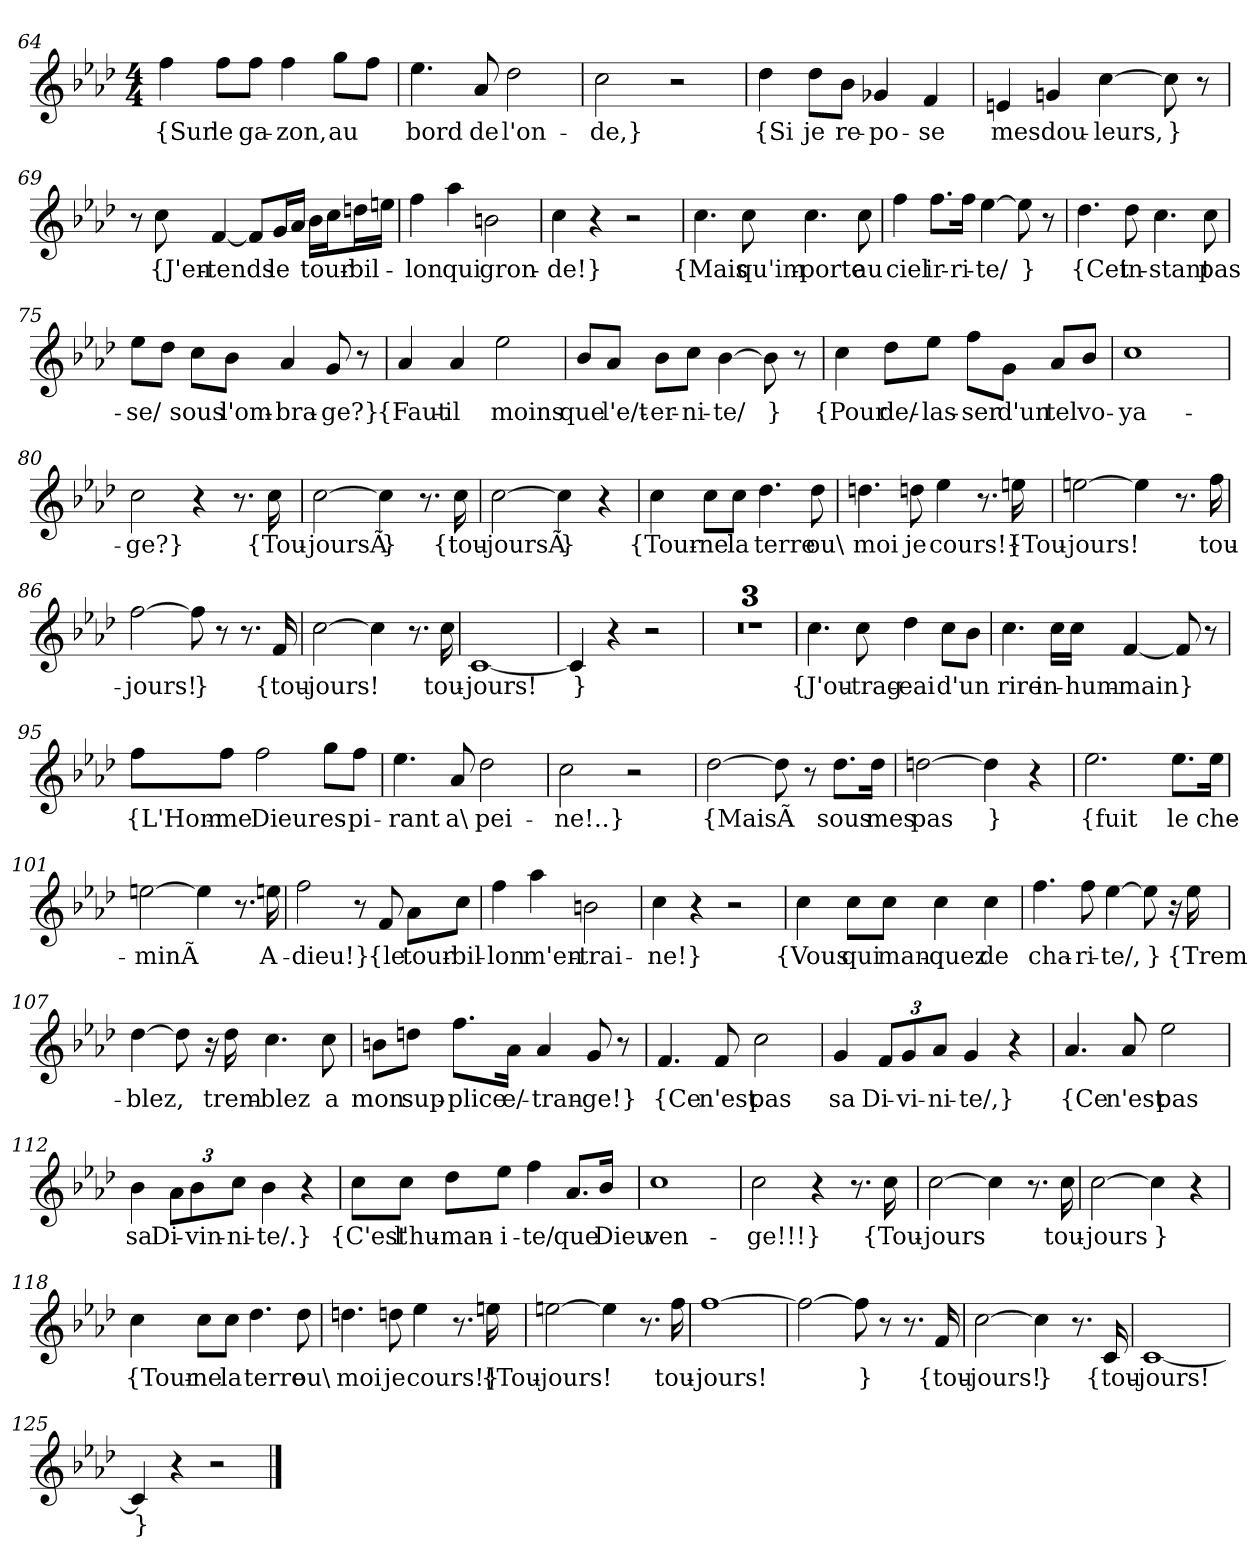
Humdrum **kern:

**kern	**text
*part1	*part1
*staff1	*staff1
*clefG2	*
*k[b-e-a-d-]	*
*M4/4	*
=64	=64
4ff	{Sur
8ff\L	le
8ff\J	ga-
4ff	-zon,
8gg\L	au
8ff\J	.
=65	=65
4.ee-	bord
8a-	de
2dd-	l'on-
=66	=66
2cc	-de,}
2r	.
=67	=67
4dd-	{Si
8dd-\L	je
8b-\J	re-
4g-X	-po-
4f	-se
=68	=68
4en	mes
4gn	dou-
[4cc	-leurs,
8cc]	}
8r	.
=69	=69
8r	.
8cc	{J'en-
[4f	-tends
8f/L]	.
16g/L	le
16a-/JJ	.
16b-\LL	tour-
16cc\J	.
16ddn\L	-bil-
16een\JJ	.
=70	=70
4ff	-lon
4aa-	qui
2bn	gron-
=71	=71
4cc	-de!}
4r	.
2r	.
=72	=72
4.cc	{Mais
8cc	qu'im-
4.cc	-porte
8cc	au
=73	=73
4ff	ciel
8.ff\L	ir-
16ff\Jk	-ri-
[4ee-	-te/
8ee-]	}
8r	.
=74	=74
4.dd-	{Cet
8dd-	in-
4.cc	-stant
8cc	pas-
=75	=75
8ee-\L	-se/
8dd-\J	.
8cc\L	sous
8b-\J	l'om-
4a-	-bra-
8g	-ge?}
8r	.
=76	=76
4a-	{Faut-
4a-	-il
2ee-	moins
=77	=77
8b-/L	que
8a-/J	l'e/t-
8b-\L	-er-
8cc\J	-ni-
[4b-	-te/
8b-]	}
8r	.
=78	=78
4cc	{Pour
8dd-\L	de/-
8ee-\J	-las-
8ff\L	-ser
8g\J	d'un
8a-/L	tel
8b-/J	vo-
=79	=79
1cc	-ya-
=80	=80
2cc	-ge?}
4r	.
8.r	.
16cc	{Tou-
=81	=81
[2cc	-joursÃ
4cc]	}
8.r	.
16cc	{tou-
=82	=82
[2cc	-joursÃ
4cc]	}
4r	.
=83	=83
4cc	{Tour-
8cc\L	-ne
8cc\J	la
4.dd-	terre
8dd-	ou\
=84	=84
4.ddn	moi
8ddn	je
4ee-	cours!}
8.r	.
16een	{Tou-
=85	=85
[2een	-jours!
4een]	.
8.r	.
16ff	tou-
=86	=86
[2ff	-jours!
8ff]	}
8r	.
8.r	.
16f	{tou-
=87	=87
[2cc	-jours!
4cc]	.
8.r	.
16cc	tou-
=88	=88
[1c	-jours!
=89	=89
4c]	}
4r	.
2r	.
=90	=90
1r	.
=91	=91
1r	.
=92	=92
1r	.
=93	=93
4.cc	{J'ou-
8cc	-trag-
4dd-	-eai
8cc\L	d'un
8b-\J	.
=94	=94
4.cc	rire
16cc\LL	in-
16cc\JJ	-hum-
[4f	-main
8f]	}
8r	.
=95	=95
8ff\L	{L'Hom-
8ff\J	-me
2ff	Dieu
8gg\L	res-
8ff\J	-pi-
=96	=96
4.ee-	-rant
8a-	a\
2dd-	pei-
=97	=97
2cc	-ne!..}
2r	.
=98	=98
[2dd-	{MaisÃ
8dd-]	.
8r	.
8.dd-\L	sous
16dd-\Jk	mes
=99	=99
[2ddn	pas
4ddn]	}
4r	.
=100	=100
2.ee-	{fuit
8.ee-\L	le
16ee-\Jk	che-
=101	=101
[2een	-minÃ
4een]	.
8.r	.
16een	A-
=102	=102
2ff	-dieu!}
8r	.
8f	{le
8a-\L	tour-
8cc\J	-bil-
=103	=103
4ff	-lon
4aa-	m'en-
2bn	-trai-
=104	=104
4cc	-ne!}
4r	.
2r	.
=105	=105
4cc	{Vous
8cc\L	qui
8cc\J	man-
4cc	-quez
4cc	de
=106	=106
4.ff	cha-
8ff	-ri-
[4ee-	-te/,
8ee-]	}
16r	.
16ee-	{Trem-
=107	=107
[4dd-	-blez,
8dd-]	.
16r	.
16dd-	trem-
4.cc	-blez
8cc	a
=108	=108
8bn\L	mon
8ddn\J	sup-
8.ff\L	-plice
16a-\Jk	e/-
4a-	-tran-
8g	-ge!}
8r	.
=109	=109
4.f	{Ce
8f	n'est
2cc	pas
=110	=110
4g	sa
12f/L	Di-
12g/	-vi-
12a-/J	-ni-
4g	-te/,}
4r	.
=111	=111
4.a-	{Ce
8a-	n'est
2ee-	pas
=112	=112
4b-	sa
12a-\L	Di-
12b-\	-vin-
12cc\J	-ni-
4b-	-te/.}
4r	.
=113	=113
8cc\L	{C'est
8cc\J	l'hu-
8dd-\L	-man-
8ee-\J	-i-
4ff	-te/
8.a-/L	que
16b-/Jk	Dieu
=114	=114
1cc	ven-
=115	=115
2cc	-ge!!!}
4r	.
8.r	.
16cc	{Tou-
=116	=116
[2cc	-jours
4cc]	.
8.r	.
16cc	tou-
=117	=117
[2cc	-jours
4cc]	}
4r	.
=118	=118
4cc	{Tour-
8cc\L	-ne
8cc\J	la
4.dd-	terre
8dd-	ou\
=119	=119
4.ddn	moi
8ddn	je
4ee-	cours!}
8.r	.
16een	{Tou-
=120	=120
[2een	-jours!
4een]	.
8.r	.
16ff	tou-
=121	=121
[1ff	-jours!
=122	=122
2ff_	.
8ff]	}
8r	.
8.r	.
16f	{tou-
=123	=123
[2cc	-jours!
4cc]	}
8.r	.
16c	{tou-
=124	=124
[1c	-jours!
=125	=125
4c]	}
4r	.
2r	.
==	==
*-	*-
